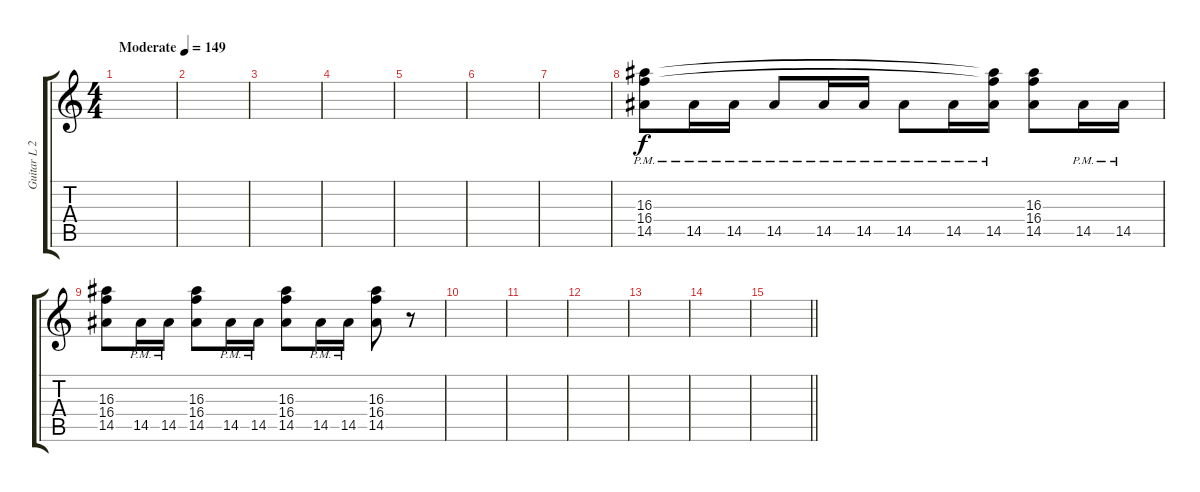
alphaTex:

\track ("Guitar L 2" "Guitar L 2") {instrument distortionguitar}
\staff {score tabs}
\tuning (Eb4 Bb3 Gb3 Db3 Ab2 Eb2) {hide}
\ts (4 4)
\tempo (149 "Moderate")
\clef g2
\ks c
|
|
|
|
|
|
|
(16.3 16.4 14.5{pm}).8 14.5{pm}.16 14.5{pm}.16 14.5{pm}.8 14.5{pm}.16 14.5{pm}.16 14.5{pm}.8 14.5{pm}.16 (16.3{t} 16.4{t} 14.5{pm}).16 (16.3 16.4 14.5).8 14.5{pm}.16 14.5{pm}.16 |
(16.3 16.4 14.5).8 14.5{pm}.16 14.5{pm}.16 (16.3 16.4 14.5).8 14.5{pm}.16 14.5{pm}.16 (16.3 16.4 14.5).8 14.5{pm}.16 14.5{pm}.16 (16.3 16.4 14.5).8 r.8 |
|
|
|
|
|
\barLineRight lightlight
